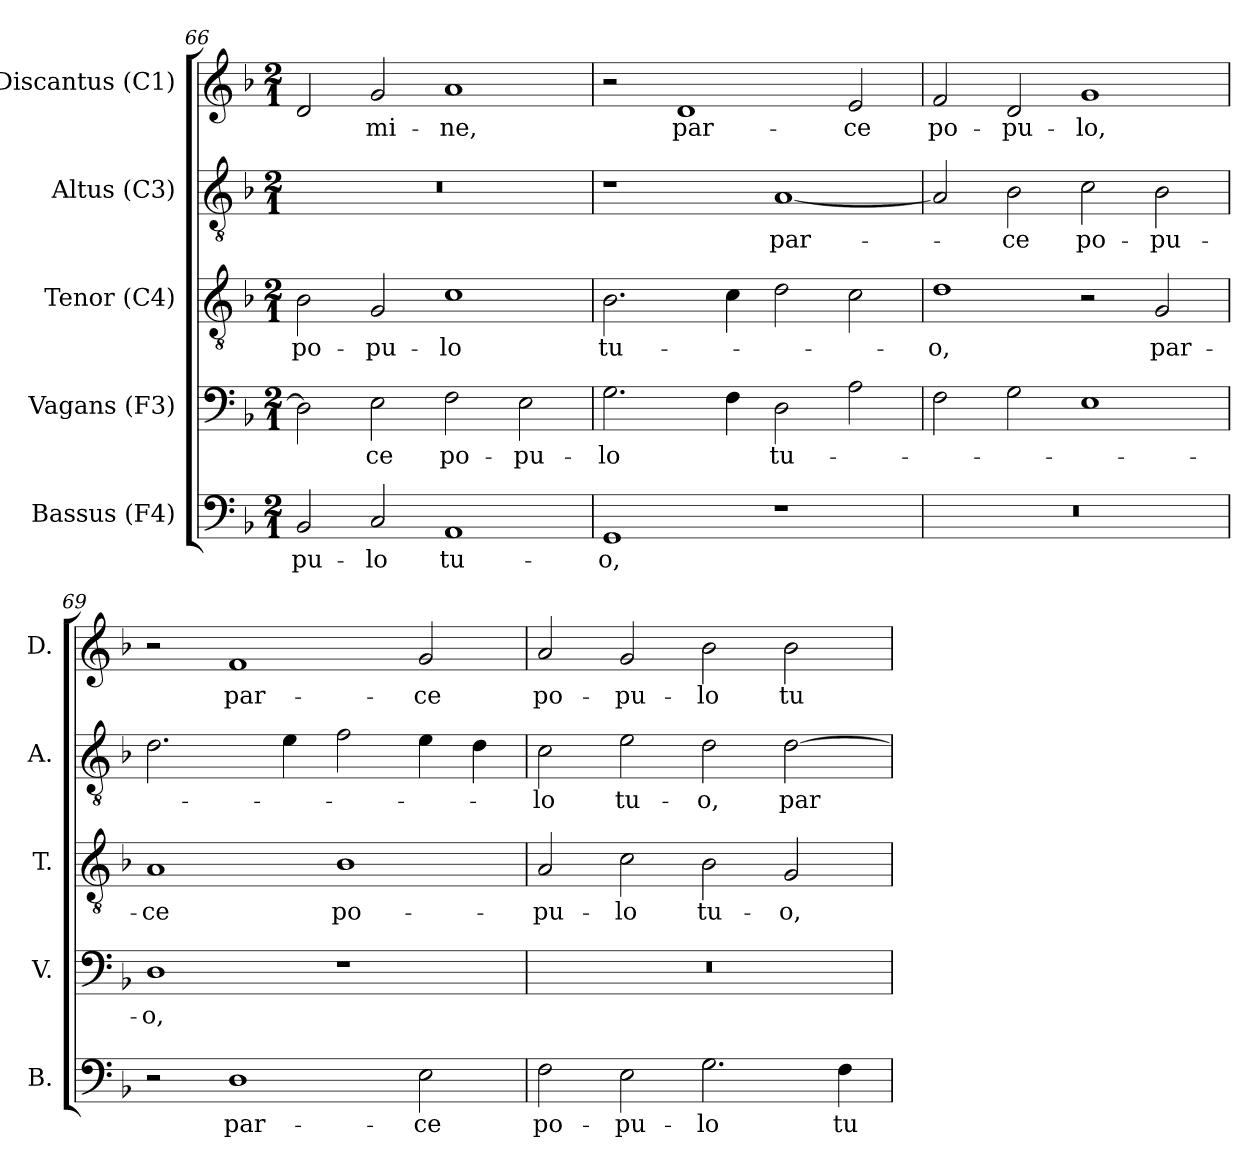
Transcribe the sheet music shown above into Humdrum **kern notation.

**kern	**text	**kern	**text	**kern	**text	**kern	**text	**kern	**text
*part5	*part5	*part4	*part4	*part3	*part3	*part2	*part2	*part1	*part1
*staff5	*staff5	*staff4	*staff4	*staff3	*staff3	*staff2	*staff2	*staff1	*staff1
*I"Bassus (F4)	*	*I"Vagans (F3)	*	*I"Tenor (C4)	*	*I"Altus (C3)	*	*I"Discantus (C1)	*
*I'B.	*	*I'V.	*	*I'T.	*	*I'A.	*	*I'D.	*
*clefF4	*	*clefF4	*	*clefGv2	*	*clefGv2	*	*clefG2	*
*	*	*ITrd7c12	*	*ITrd7c12	*	*ITrd7c12	*	*	*
*k[b-]	*	*k[b-]	*	*k[b-]	*	*k[b-]	*	*k[b-]	*
*F:	*	*F:	*	*F:	*	*F:	*	*F:	*
*M2/1	*	*M2/1	*	*M2/1	*	*M2/1	*	*M2/1	*
=66	=66	=66	=66	=66	=66	=66	=66	=66	=66
!	!LO:LY:b:color=#000000	!	!	!	!	!	!	!	!
!	!	!	!	!	!LO:LY:b:color=#000000	!LO:N:vis=1	!	!	!
2BB-i/	-pu-	2DDi\]	.	2BB-i\	po-	0r	.	2di/	.
!	!LO:LY:b:color=#000000	!	!	!	!	!	!	!	!
!	!	!	!LO:LY:b:color=#000000	!	!	!	!	!	!
!	!	!	!	!	!LO:LY:b:color=#000000	!	!	!	!
!	!	!	!	!	!	!	!	!	!LO:LY:b:color=#000000
2Ci/	-lo	2EEi\	-ce	2GGi/	-pu-	.	.	2gi/	-mi-
!	!LO:LY:b:color=#000000	!	!	!	!	!	!	!	!
!	!	!	!LO:LY:b:color=#000000	!	!	!	!	!	!
!	!	!	!	!	!LO:LY:b:color=#000000	!	!	!	!
!	!	!	!	!	!	!	!	!	!LO:LY:b:color=#000000
1AAi	tu-	2FFi\	po-	1Ci	-lo	.	.	1ai	-ne,
!	!	!	!LO:LY:b:color=#000000	!	!	!	!	!	!
.	.	2EEi\	-pu-	.	.	.	.	.	.
!!LO:LB:g=z
=67	=67	=67	=67	=67	=67	=67	=67	=67	=67
!	!LO:LY:b:color=#000000	!	!	!	!	!	!	!	!
!	!	!	!LO:LY:b:color=#000000	!	!	!	!	!	!
!	!	!	!	!	!LO:LY:b:color=#000000	!	!	!	!
1GGi	-o,	2.GGi\	-lo	2.BB-i\	tu-	1r	.	2r	.
!	!	!	!	!	!	!	!	!	!LO:LY:b:color=#000000
.	.	.	.	.	.	.	.	1di	par-
.	.	4FFi\	.	4Ci\	.	.	.	.	.
!	!	!	!LO:LY:b:color=#000000	!	!	!	!	!	!
!	!	!	!	!	!	!	!LO:LY:b:color=#000000	!	!
1r	.	2DDi\	tu-	2Di\	.	[1AAi	par-	.	.
!	!	!	!	!	!	!	!	!	!LO:LY:b:color=#000000
.	.	2AAi\	.	2Ci\	.	.	.	2ei/	-ce
=68	=68	=68	=68	=68	=68	=68	=68	=68	=68
!LO:N:vis=1	!	!	!	!	!	!	!	!	!
!	!	!	!	!	!LO:LY:b:color=#000000	!	!	!	!
!	!	!	!	!	!	!	!	!	!LO:LY:b:color=#000000
0r	.	2FFi\	.	1Di	-o,	2AAi/]	.	2fi/	po-
!	!	!	!	!	!	!	!LO:LY:b:color=#000000	!	!
!	!	!	!	!	!	!	!	!	!LO:LY:b:color=#000000
.	.	2GGi\	.	.	.	2BB-i\	-ce	2di/	-pu-
!	!	!	!	!	!	!	!LO:LY:b:color=#000000	!	!
!	!	!	!	!	!	!	!	!	!LO:LY:b:color=#000000
.	.	1EEi	.	2r	.	2Ci\	po-	1gi	-lo,
!	!	!	!	!	!LO:LY:b:color=#000000	!	!	!	!
!	!	!	!	!	!	!	!LO:LY:b:color=#000000	!	!
.	.	.	.	2GGi/	par-	2BB-i\	-pu-	.	.
=69	=69	=69	=69	=69	=69	=69	=69	=69	=69
!	!	!	!LO:LY:b:color=#000000	!	!	!	!	!	!
!	!	!	!	!	!LO:LY:b:color=#000000	!	!	!	!
2r	.	1DDi	-o,	1AAi	-ce	2.Di\	.	2r	.
!	!LO:LY:b:color=#000000	!	!	!	!	!	!	!	!
!	!	!	!	!	!	!	!	!	!LO:LY:b:color=#000000
1Di	par-	.	.	.	.	.	.	1fi	par-
.	.	.	.	.	.	4Ei\	.	.	.
!	!	!	!	!	!LO:LY:b:color=#000000	!	!	!	!
.	.	1r	.	1BB-i	po-	2Fi\	.	.	.
!	!LO:LY:b:color=#000000	!	!	!	!	!	!	!	!
!	!	!	!	!	!	!	!	!	!LO:LY:b:color=#000000
2Ei\	-ce	.	.	.	.	4Ei\	.	2gi/	-ce
.	.	.	.	.	.	4Di\	.	.	.
=70	=70	=70	=70	=70	=70	=70	=70	=70	=70
!	!LO:LY:b:color=#000000	!LO:N:vis=1	!	!	!	!	!	!	!
!	!	!	!	!	!LO:LY:b:color=#000000	!	!	!	!
!	!	!	!	!	!	!	!LO:LY:b:color=#000000	!	!
!	!	!	!	!	!	!	!	!	!LO:LY:b:color=#000000
2Fi\	po-	0r	.	2AAi/	-pu-	2Ci\	-lo	2ai/	po-
!	!LO:LY:b:color=#000000	!	!	!	!	!	!	!	!
!	!	!	!	!	!LO:LY:b:color=#000000	!	!	!	!
!	!	!	!	!	!	!	!LO:LY:b:color=#000000	!	!
!	!	!	!	!	!	!	!	!	!LO:LY:b:color=#000000
2Ei\	-pu-	.	.	2Ci\	-lo	2Ei\	tu-	2gi/	-pu-
!	!LO:LY:b:color=#000000	!	!	!	!	!	!	!	!
!	!	!	!	!	!LO:LY:b:color=#000000	!	!	!	!
!	!	!	!	!	!	!	!LO:LY:b:color=#000000	!	!
!	!	!	!	!	!	!	!	!	!LO:LY:b:color=#000000
2.Gi\	-lo	.	.	2BB-i\	tu-	2Di\	-o,	2b-i\	-lo
!	!	!	!	!	!LO:LY:b:color=#000000	!	!	!	!
!	!	!	!	!	!	!	!LO:LY:b:color=#000000	!	!
!	!	!	!	!	!	!	!	!	!LO:LY:b:color=#000000
.	.	.	.	2GGi/	-o,	[2Di\	par-	2b-i\	tu-
!	!LO:LY:b:color=#000000	!	!	!	!	!	!	!	!
4Fi\	tu-	.	.	.	.	.	.	.	.
=	=	=	=	=	=	=	=	=	=
*-	*-	*-	*-	*-	*-	*-	*-	*-	*-
